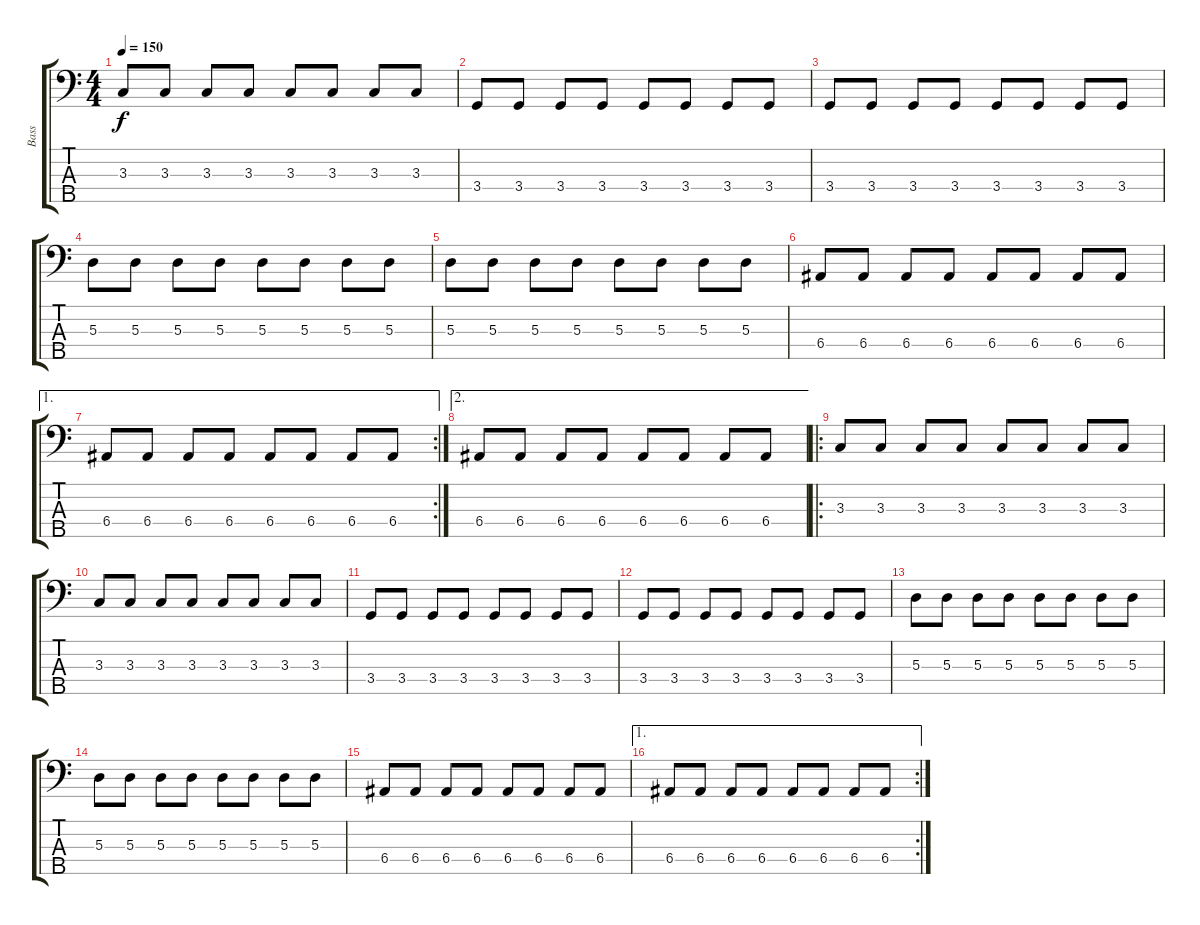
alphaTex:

\track ("Bass" "Bass") {instrument electricbassfinger}
\staff {score tabs}
\tuning (G2 D2 A1 E1 B0) {hide}
\ts (4 4)
\tempo 150
\clef f4
\ks c
3.3.8{dy f} 3.3.8 3.3.8 3.3.8 3.3.8 3.3.8 3.3.8 3.3.8 |
3.4.8 3.4.8 3.4.8 3.4.8 3.4.8 3.4.8 3.4.8 3.4.8 |
3.4.8 3.4.8 3.4.8 3.4.8 3.4.8 3.4.8 3.4.8 3.4.8 |
5.3.8 5.3.8 5.3.8 5.3.8 5.3.8 5.3.8 5.3.8 5.3.8 |
5.3.8 5.3.8 5.3.8 5.3.8 5.3.8 5.3.8 5.3.8 5.3.8 |
6.4.8 6.4.8 6.4.8 6.4.8 6.4.8 6.4.8 6.4.8 6.4.8 |
\ae 1
\rc 2
6.4.8 6.4.8 6.4.8 6.4.8 6.4.8 6.4.8 6.4.8 6.4.8 |
\ae 2
6.4.8 6.4.8 6.4.8 6.4.8 6.4.8 6.4.8 6.4.8 6.4.8 |
\ro
3.3.8 3.3.8 3.3.8 3.3.8 3.3.8 3.3.8 3.3.8 3.3.8 |
3.3.8 3.3.8 3.3.8 3.3.8 3.3.8 3.3.8 3.3.8 3.3.8 |
3.4.8 3.4.8 3.4.8 3.4.8 3.4.8 3.4.8 3.4.8 3.4.8 |
3.4.8 3.4.8 3.4.8 3.4.8 3.4.8 3.4.8 3.4.8 3.4.8 |
5.3.8 5.3.8 5.3.8 5.3.8 5.3.8 5.3.8 5.3.8 5.3.8 |
5.3.8 5.3.8 5.3.8 5.3.8 5.3.8 5.3.8 5.3.8 5.3.8 |
6.4.8 6.4.8 6.4.8 6.4.8 6.4.8 6.4.8 6.4.8 6.4.8 |
\ae 1
\rc 2
6.4.8 6.4.8 6.4.8 6.4.8 6.4.8 6.4.8 6.4.8 6.4.8
